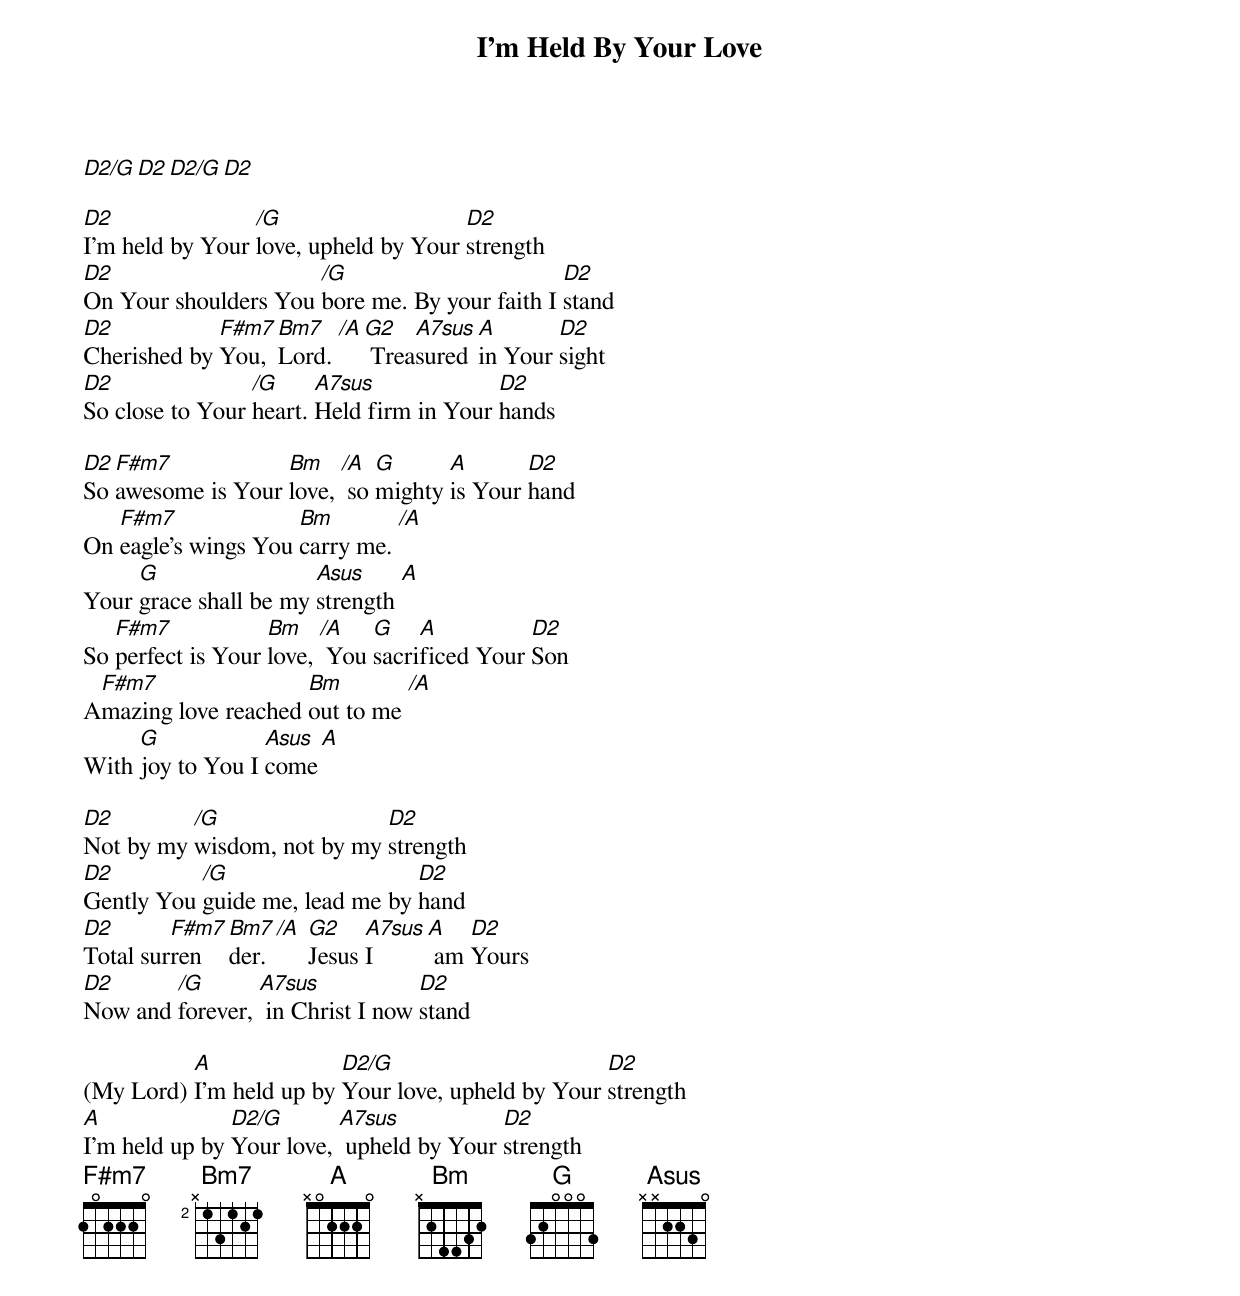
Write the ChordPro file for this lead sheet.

{title: I'm Held By Your Love}
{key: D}
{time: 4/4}
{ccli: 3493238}
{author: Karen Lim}
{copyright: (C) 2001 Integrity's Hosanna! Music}

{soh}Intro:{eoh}
[D2/G][D2][D2/G][D2]

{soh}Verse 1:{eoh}
[D2]I'm held by Your [/G]love, upheld by Your [D2]strength
[D2]On Your shoulders You [/G]bore me. By your faith I [D2]stand
[D2]Cherished by [F#m7]You, [Bm7]Lord. [/A][G2] Trea[A7sus]sured [A]in Your [D2]sight
[D2]So close to Your [/G]heart. [A7sus]Held firm in Your [D2]hands

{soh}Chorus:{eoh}
[D2]So [F#m7]awesome is Your [Bm]love, [/A] so [G]mighty [A]is Your [D2]hand
On [F#m7]eagle's wings You [Bm]carry me. [/A]
Your [G]grace shall be my [Asus]strength [A]
So [F#m7]perfect is Your [Bm]love, [/A] You [G]sacri[A]ficed Your [D2]Son
A[F#m7]mazing love reached [Bm]out to me [/A]
With [G]joy to You I [Asus  A]come

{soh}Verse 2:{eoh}
[D2]Not by my [/G]wisdom, not by my [D2]strength
[D2]Gently You [/G]guide me, lead me by [D2]hand
[D2]Total sur[F#m7]ren[Bm7]der. [/A] [G2]Jesus [A7sus]I [A] am [D2]Yours
[D2]Now and [/G]forever, [A7sus] in Christ I now [D2]stand

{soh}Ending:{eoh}
(My Lord) [A]I'm held up by [D2/G]Your love, upheld by Your [D2]strength
[A]I'm held up by [D2/G]Your love, [A7sus] upheld by Your [D2]strength
